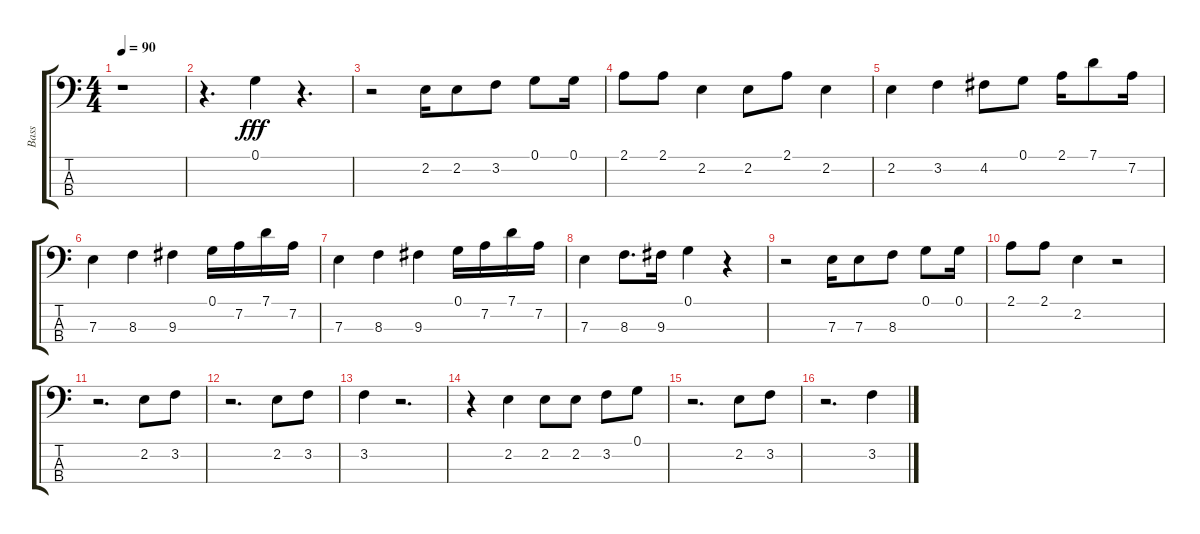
\track ("Bass" "Bass") {instrument electricbassfinger}
\staff {score tabs}
\tuning (G2 D2 A1 E1) {hide}
\ts (4 4)
\tempo 90
\clef f4
\ks c
r.1{dy fff} |
r.4{d} 0.1.4 r.4{d} |
r.2 2.2.16 2.2.8 3.2.8 0.1.8 0.1.16 |
2.1.8 2.1.8 2.2.4 2.2.8 2.1.8 2.2.4 |
2.2.4 3.2.4 4.2.8 0.1.8 2.1.16 7.1.8 7.2.16 |
7.3.4 8.3.4 9.3.4 0.1.16 7.2.16 7.1.16 7.2.16 |
7.3.4 8.3.4 9.3.4 0.1.16 7.2.16 7.1.16 7.2.16 |
7.3.4 8.3.8{d} 9.3.16 0.1.4 r.4 |
r.2 7.3.16 7.3.8 8.3.8 0.1.8 0.1.16 |
2.1.8 2.1.8 2.2.4 r.2 |
r.2{d} 2.2.8 3.2.8 |
r.2{d} 2.2.8 3.2.8 |
3.2.4 r.2{d} |
r.4 2.2.4 2.2.8 2.2.8 3.2.8 0.1.8 |
r.2{d} 2.2.8 3.2.8 |
r.2{d} 3.2.4
